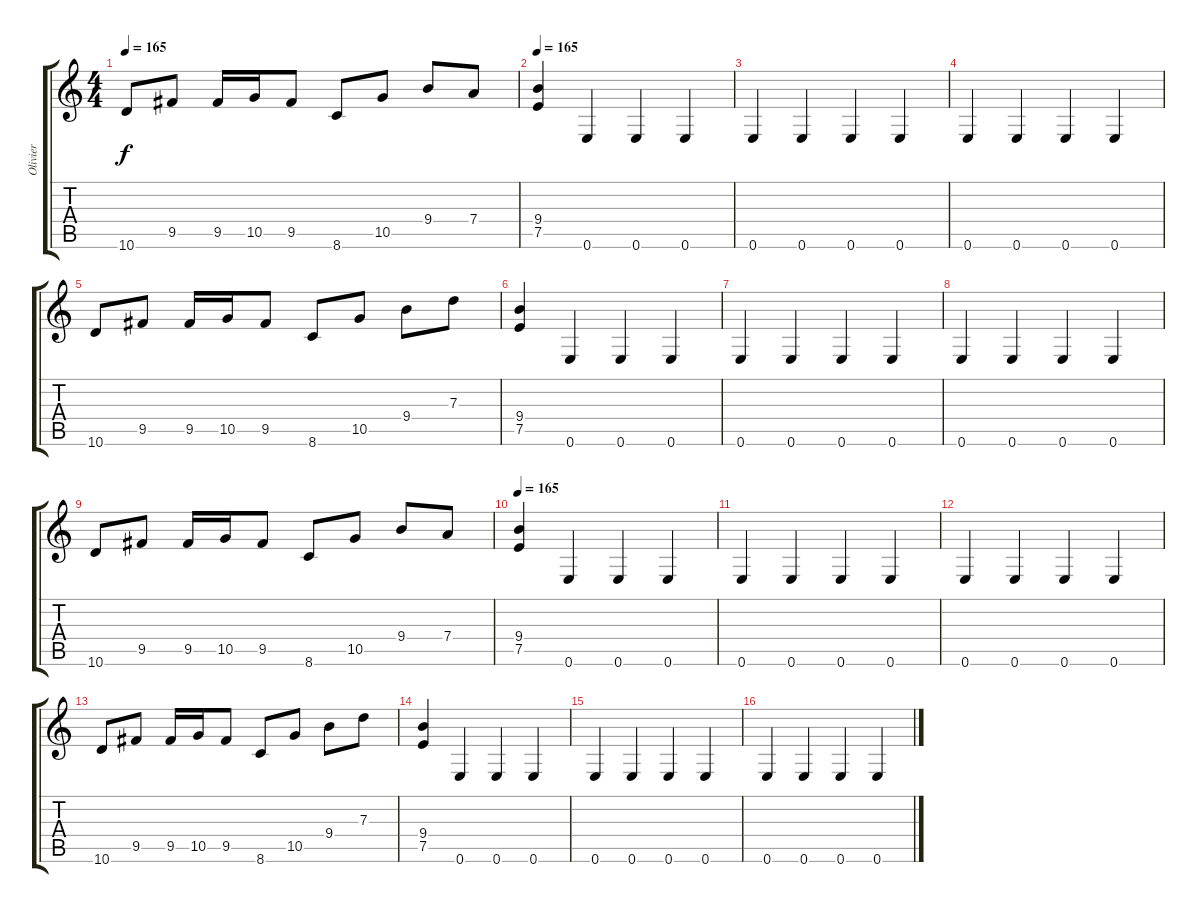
\track ("Olivier" "Olivier") {instrument distortionguitar}
\staff {score tabs}
\tuning (E4 B3 G3 D3 A2 E2) {hide}
\ts (4 4)
\tempo 165
\clef g2
\ks c
10.6.8{dy f} 9.5.8 9.5.16 10.5.16 9.5.8 8.6.8 10.5.8 9.4.8 7.4.8 |
\tempo 165
(9.4 7.5).4{volume 13} 0.6.4 0.6.4 0.6.4 |
0.6.4 0.6.4 0.6.4 0.6.4 |
0.6.4 0.6.4 0.6.4 0.6.4 |
10.6.8 9.5.8 9.5.16 10.5.16 9.5.8 8.6.8 10.5.8 9.4.8 7.3.8 |
(9.4 7.5).4 0.6.4 0.6.4 0.6.4 |
0.6.4 0.6.4 0.6.4 0.6.4 |
0.6.4 0.6.4 0.6.4 0.6.4 |
10.6.8 9.5.8 9.5.16 10.5.16 9.5.8 8.6.8 10.5.8 9.4.8 7.4.8 |
\tempo 165
(9.4 7.5).4{volume 13} 0.6.4 0.6.4 0.6.4 |
0.6.4 0.6.4 0.6.4 0.6.4 |
0.6.4 0.6.4 0.6.4 0.6.4 |
10.6.8 9.5.8 9.5.16 10.5.16 9.5.8 8.6.8 10.5.8 9.4.8 7.3.8 |
(9.4 7.5).4 0.6.4 0.6.4 0.6.4 |
0.6.4 0.6.4 0.6.4 0.6.4 |
0.6.4 0.6.4 0.6.4 0.6.4
